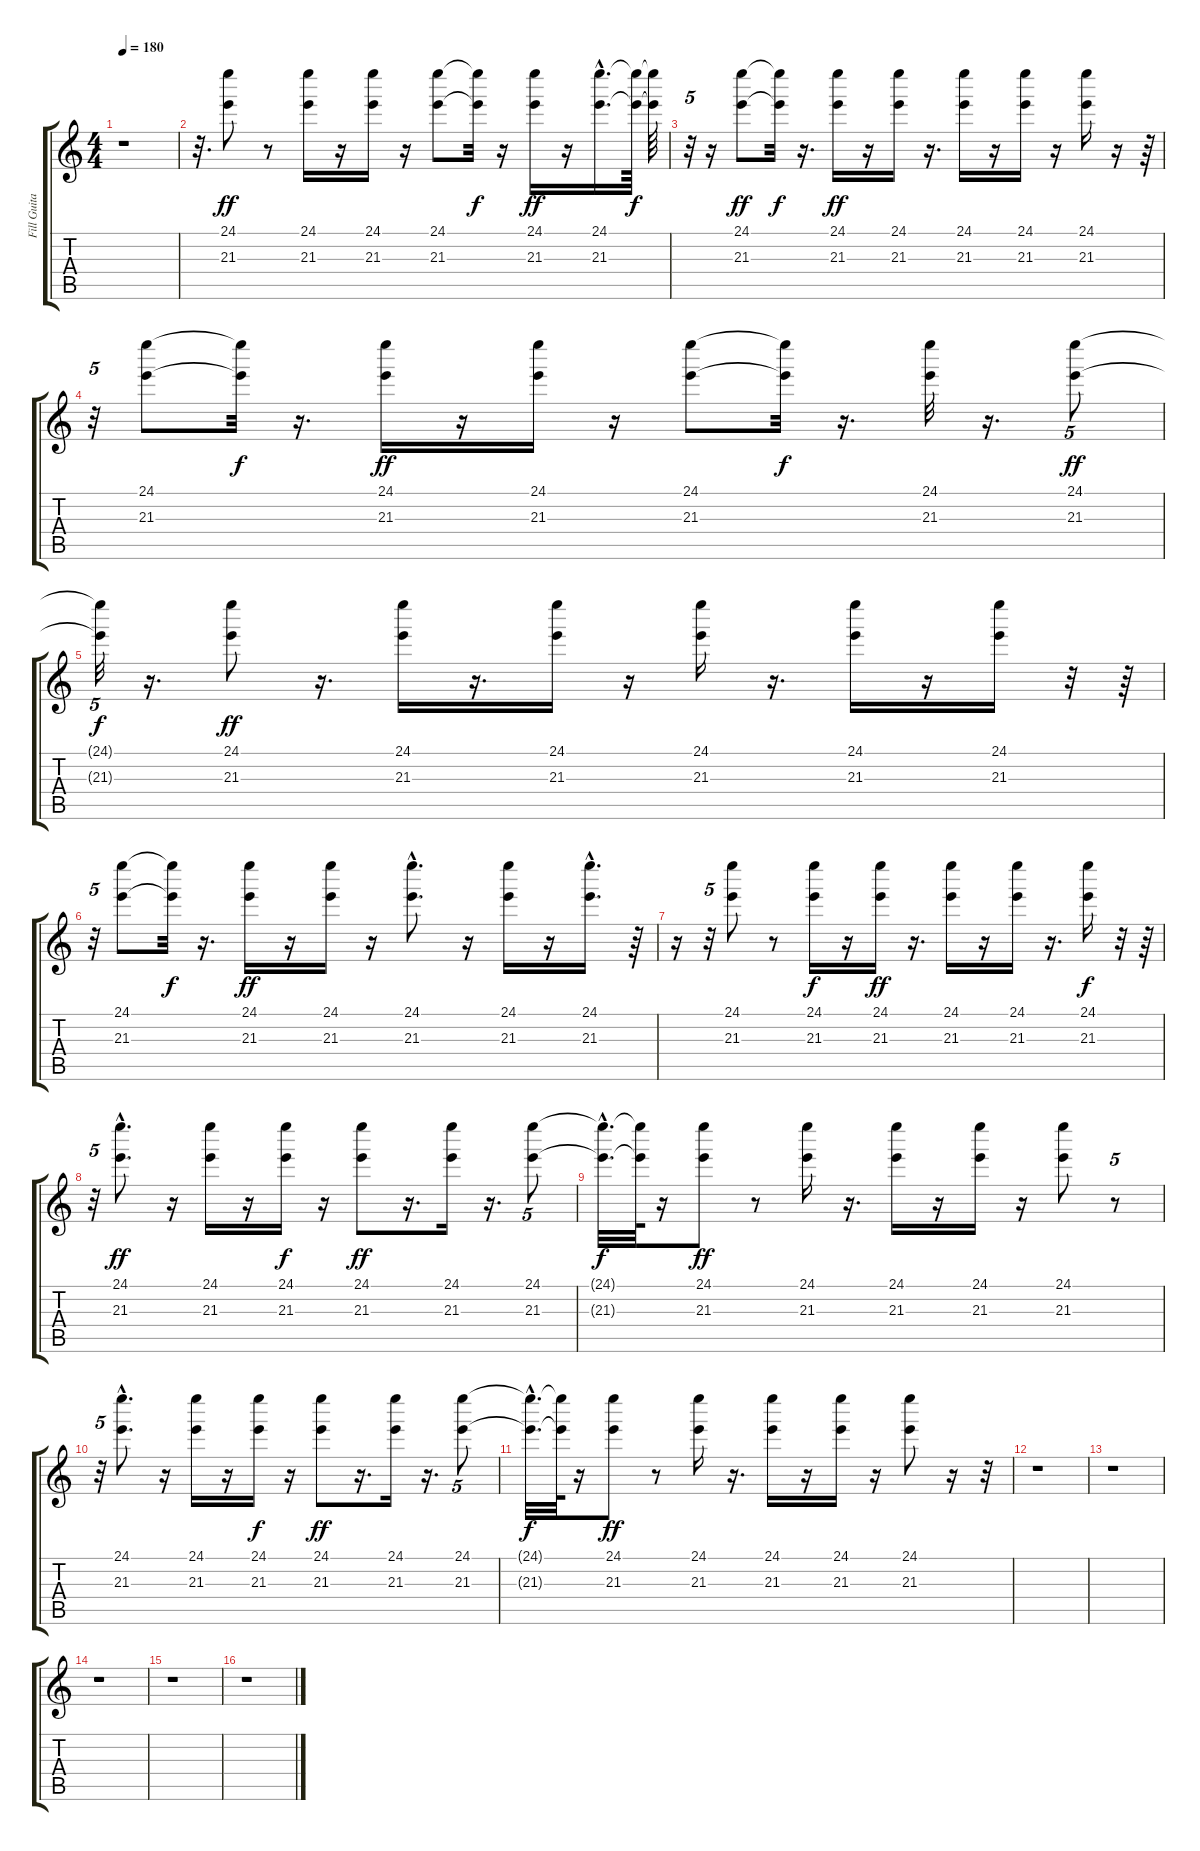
\track ("Fill Guitar" "Fill Guita") {instrument electricguitarmuted}
\staff {score tabs}
\tuning (E4 B3 G3 D3 A2 E2) {hide}
\ts (4 4)
\tempo 180
\clef g2
\ks c
r.1{dy f} |
r.32{d} (24.1 21.3).8{dy ff} r.8 (24.1 21.3).16 r.16 (24.1 21.3).16 r.16 (24.1 21.3).8 (24.1{t} 21.3{t}).32{dy f} r.16 (24.1 21.3).16{dy ff} r.16 (24.1{hac} 21.3{hac}).16{d} (24.1{t} 21.3{t}).64{dy f} (24.1{t} 21.3{t}).64 |
r.32{tu (5 4)} r.16 (24.1 21.3).8{dy ff} (24.1{t} 21.3{t}).32{dy f} r.16{d} (24.1 21.3).16{dy ff} r.16 (24.1 21.3).16 r.16{d} (24.1 21.3).16 r.16 (24.1 21.3).16 r.16 (24.1 21.3).16 r.16 r.64 |
r.32{tu (5 4)} (24.1 21.3).8 (24.1{t} 21.3{t}).32{dy f} r.16{d} (24.1 21.3).16{dy ff} r.16 (24.1 21.3).16 r.16 (24.1 21.3).8 (24.1{t} 21.3{t}).32{dy f} r.16{d} (24.1 21.3).32 r.16{d} (24.1 21.3).8{tu (5 4) dy ff} |
(24.1{t} 21.3{t}).32{tu (5 4) dy f} r.16{d} (24.1 21.3).8{dy ff} r.16{d} (24.1 21.3).16 r.16{d} (24.1 21.3).16 r.16 (24.1 21.3).16 r.16{d} (24.1 21.3).16 r.16 (24.1 21.3).16 r.32 r.64 |
r.32{tu (5 4)} (24.1 21.3).8 (24.1{t} 21.3{t}).32{dy f} r.16{d} (24.1 21.3).16{dy ff} r.16 (24.1 21.3).16 r.16 (24.1{hac} 21.3{hac}).8{d} r.16 (24.1 21.3).16 r.16 (24.1{hac} 21.3{hac}).16{d} r.64 |
r.16 r.32{tu (5 4)} (24.1 21.3).8 r.8 (24.1 21.3).16{dy f} r.16 (24.1 21.3).16{dy ff} r.16{d} (24.1 21.3).16 r.16 (24.1 21.3).16 r.16{d} (24.1 21.3).16{dy f} r.32 r.64 |
r.32{tu (5 4)} (24.1{hac} 21.3{hac}).8{d dy ff} r.16 (24.1 21.3).16 r.16 (24.1 21.3).16{dy f} r.16 (24.1 21.3).8{dy ff} r.16{d} (24.1 21.3).16 r.16{d} (24.1 21.3).8{tu (5 4)} |
(24.1{hac t} 21.3{hac t}).32{d dy f} (24.1{t} 21.3{t}).64 r.16 (24.1 21.3).8{dy ff} r.8 (24.1 21.3).16 r.16{d} (24.1 21.3).16 r.16 (24.1 21.3).16 r.16 (24.1 21.3).8 r.8{tu (5 4)} |
r.32{tu (5 4)} (24.1{hac} 21.3{hac}).8{d} r.16 (24.1 21.3).16 r.16 (24.1 21.3).16{dy f} r.16 (24.1 21.3).8{dy ff} r.16{d} (24.1 21.3).16 r.16{d} (24.1 21.3).8{tu (5 4)} |
(24.1{hac t} 21.3{hac t}).32{d dy f} (24.1{t} 21.3{t}).64 r.16 (24.1 21.3).8{dy ff} r.8 (24.1 21.3).16 r.16{d} (24.1 21.3).16 r.16 (24.1 21.3).16 r.16 (24.1 21.3).8 r.16 r.32 |
r.1 |
r.1 |
r.1 |
r.1 |
r.1
